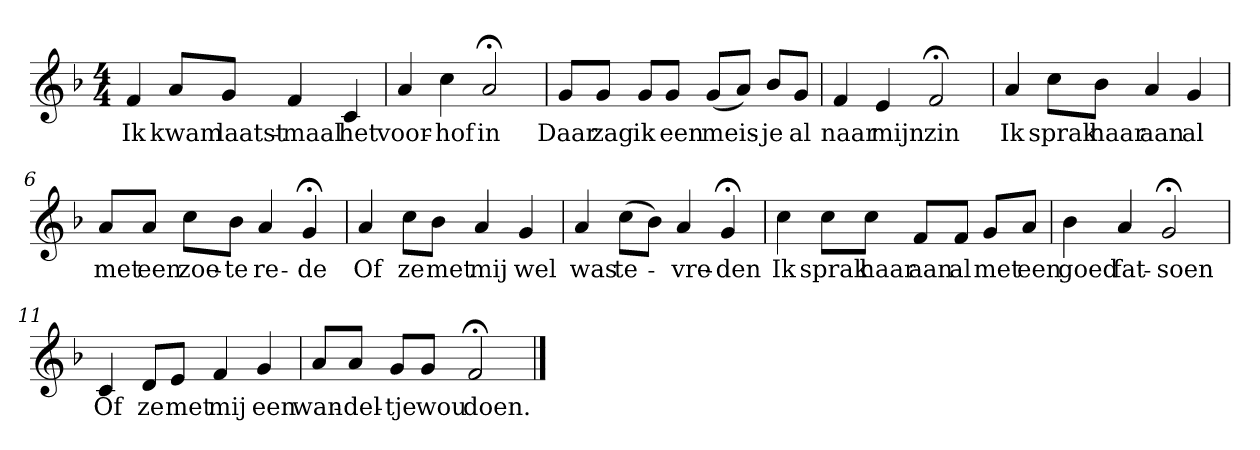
**kern	**text
*part1	*part1
*staff1	*staff1
*k[b-]	*
*F:	*
*M4/4	*
*MM120	*
=1	=1
4f	Ik
8aL	kwam
8gJ	laatst-
4f	-maal
4c	het
=2	=2
4a	voor-
4cc	-hof
2a;<	in
=3	=3
8gL	Daar
8gJ	zag
8gL	ik
8gJ	een
(8gL	meis-
8aJ)	.
8b-L	-je
8gJ	al
=4	=4
4f	naar
4e	mijn
2f;<	zin
=5	=5
4a	Ik
8ccL	sprak
8b-J	haar
4a	aan
4g	al
=6	=6
8aL	met
8aJ	een
8ccL	zoe-
8b-J	-te
4a	re-
4g;<	-de
=7	=7
4a	Of
8ccL	ze
8b-J	met
4a	mij
4g	wel
=8	=8
4a	was
(8ccL	te-
8b-J)	.
4a	-vre-
4g;<	-den
=9	=9
4cc	Ik
8ccL	sprak
8ccJ	haar
8fL	aan
8fJ	al
8gL	met
8aJ	een
=10	=10
4b-	goed
4a	fat-
2g;<	-soen
=11	=11
4c	Of
8dL	ze
8eJ	met
4f	mij
4g	een
=12	=12
8aL	wan-
8aJ	-del-
8gL	-tje
8gJ	wou
2f;<	doen.
==	==
*-	*-
